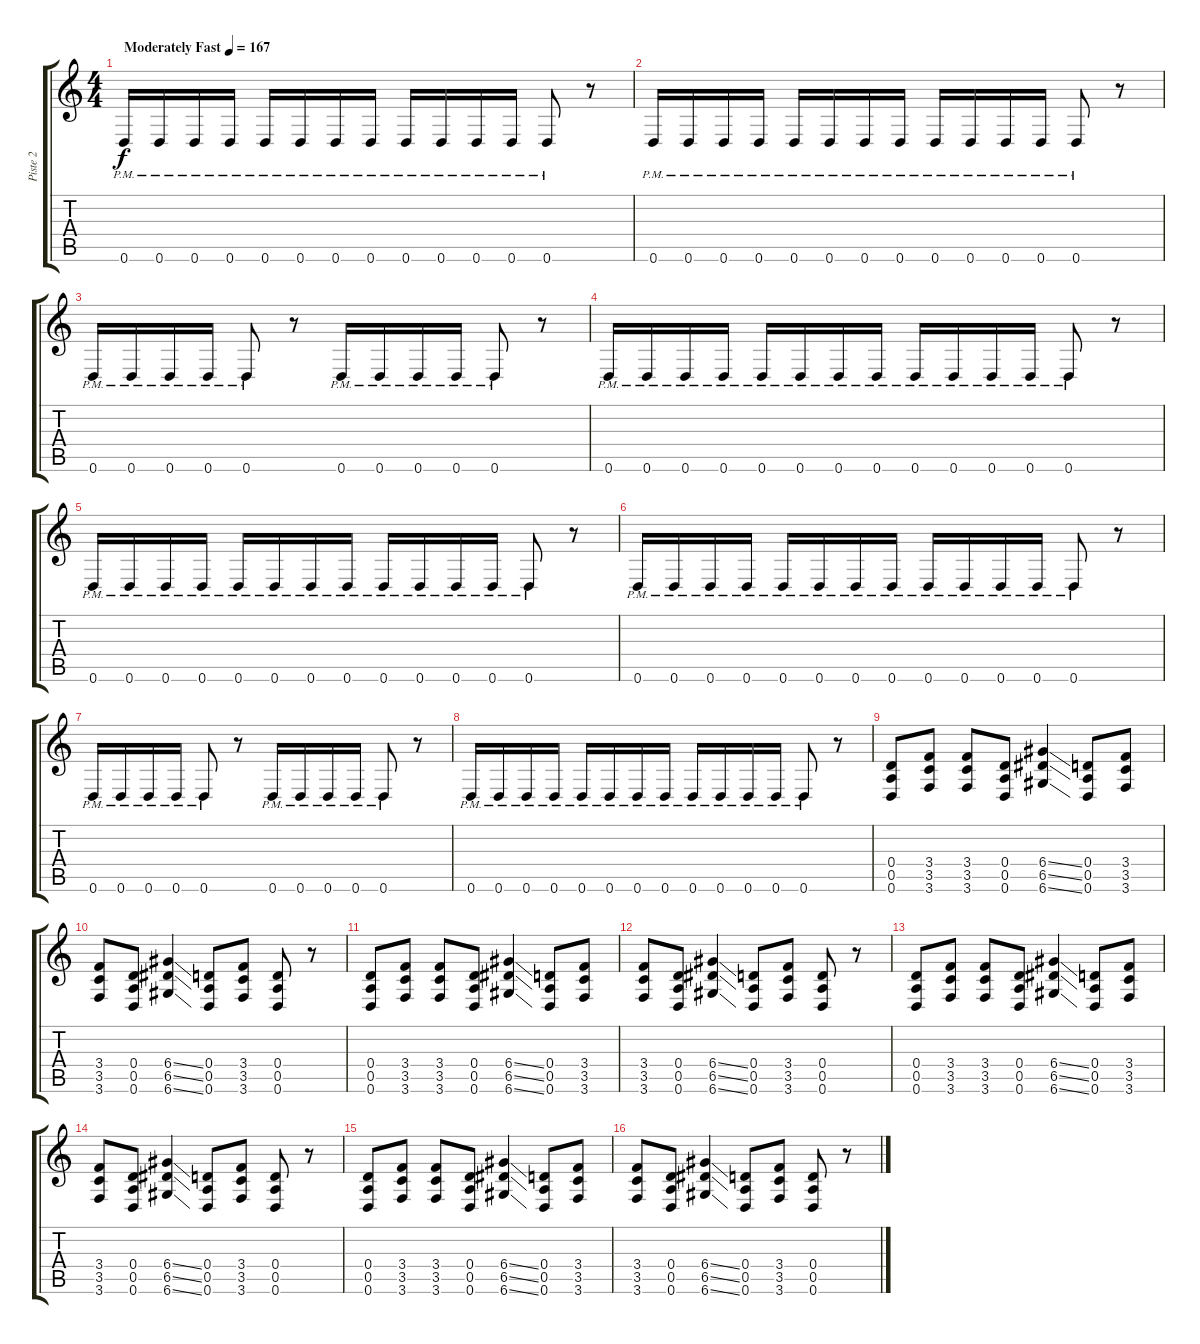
\track ("Piste 2" "Piste 2") {instrument distortionguitar}
\staff {score tabs}
\tuning (E4 B3 G3 D3 A2 D2) {hide}
\ts (4 4)
\tempo (167 "Moderately Fast")
\clef g2
\ks c
0.6{pm}.16{dy f instrument distortionguitar} 0.6{pm}.16 0.6{pm}.16 0.6{pm}.16 0.6{pm}.16 0.6{pm}.16 0.6{pm}.16 0.6{pm}.16 0.6{pm}.16 0.6{pm}.16 0.6{pm}.16 0.6{pm}.16 0.6{pm}.8 r.8 |
0.6{pm}.16 0.6{pm}.16 0.6{pm}.16 0.6{pm}.16 0.6{pm}.16 0.6{pm}.16 0.6{pm}.16 0.6{pm}.16 0.6{pm}.16 0.6{pm}.16 0.6{pm}.16 0.6{pm}.16 0.6{pm}.8 r.8 |
0.6{pm}.16 0.6{pm}.16 0.6{pm}.16 0.6{pm}.16 0.6{pm}.8 r.8 0.6{pm}.16 0.6{pm}.16 0.6{pm}.16 0.6{pm}.16 0.6{pm}.8 r.8 |
0.6{pm}.16 0.6{pm}.16 0.6{pm}.16 0.6{pm}.16 0.6{pm}.16 0.6{pm}.16 0.6{pm}.16 0.6{pm}.16 0.6{pm}.16 0.6{pm}.16 0.6{pm}.16 0.6{pm}.16 0.6{pm}.8 r.8 |
0.6{pm}.16 0.6{pm}.16 0.6{pm}.16 0.6{pm}.16 0.6{pm}.16 0.6{pm}.16 0.6{pm}.16 0.6{pm}.16 0.6{pm}.16 0.6{pm}.16 0.6{pm}.16 0.6{pm}.16 0.6{pm}.8 r.8 |
0.6{pm}.16 0.6{pm}.16 0.6{pm}.16 0.6{pm}.16 0.6{pm}.16 0.6{pm}.16 0.6{pm}.16 0.6{pm}.16 0.6{pm}.16 0.6{pm}.16 0.6{pm}.16 0.6{pm}.16 0.6{pm}.8 r.8 |
0.6{pm}.16 0.6{pm}.16 0.6{pm}.16 0.6{pm}.16 0.6{pm}.8 r.8 0.6{pm}.16 0.6{pm}.16 0.6{pm}.16 0.6{pm}.16 0.6{pm}.8 r.8 |
0.6{pm}.16 0.6{pm}.16 0.6{pm}.16 0.6{pm}.16 0.6{pm}.16 0.6{pm}.16 0.6{pm}.16 0.6{pm}.16 0.6{pm}.16 0.6{pm}.16 0.6{pm}.16 0.6{pm}.16 0.6{pm}.8 r.8 |
(0.4 0.5 0.6).8 (3.4 3.5 3.6).8 (3.4 3.5 3.6).8 (0.4 0.5 0.6).8 (6.4{ss} 6.5{ss} 6.6{ss}).4 (0.4 0.5 0.6).8 (3.4 3.5 3.6).8 |
(3.4 3.5 3.6).8 (0.4 0.5 0.6).8 (6.4{ss} 6.5{ss} 6.6{ss}).4 (0.4 0.5 0.6).8 (3.4 3.5 3.6).8 (0.4 0.5 0.6).8 r.8 |
(0.4 0.5 0.6).8 (3.4 3.5 3.6).8 (3.4 3.5 3.6).8 (0.4 0.5 0.6).8 (6.4{ss} 6.5{ss} 6.6{ss}).4 (0.4 0.5 0.6).8 (3.4 3.5 3.6).8 |
(3.4 3.5 3.6).8 (0.4 0.5 0.6).8 (6.4{ss} 6.5{ss} 6.6{ss}).4 (0.4 0.5 0.6).8 (3.4 3.5 3.6).8 (0.4 0.5 0.6).8 r.8 |
(0.4 0.5 0.6).8 (3.4 3.5 3.6).8 (3.4 3.5 3.6).8 (0.4 0.5 0.6).8 (6.4{ss} 6.5{ss} 6.6{ss}).4 (0.4 0.5 0.6).8 (3.4 3.5 3.6).8 |
(3.4 3.5 3.6).8 (0.4 0.5 0.6).8 (6.4{ss} 6.5{ss} 6.6{ss}).4 (0.4 0.5 0.6).8 (3.4 3.5 3.6).8 (0.4 0.5 0.6).8 r.8 |
(0.4 0.5 0.6).8 (3.4 3.5 3.6).8 (3.4 3.5 3.6).8 (0.4 0.5 0.6).8 (6.4{ss} 6.5{ss} 6.6{ss}).4 (0.4 0.5 0.6).8 (3.4 3.5 3.6).8 |
(3.4 3.5 3.6).8 (0.4 0.5 0.6).8 (6.4{ss} 6.5{ss} 6.6{ss}).4 (0.4 0.5 0.6).8 (3.4 3.5 3.6).8 (0.4 0.5 0.6).8 r.8
